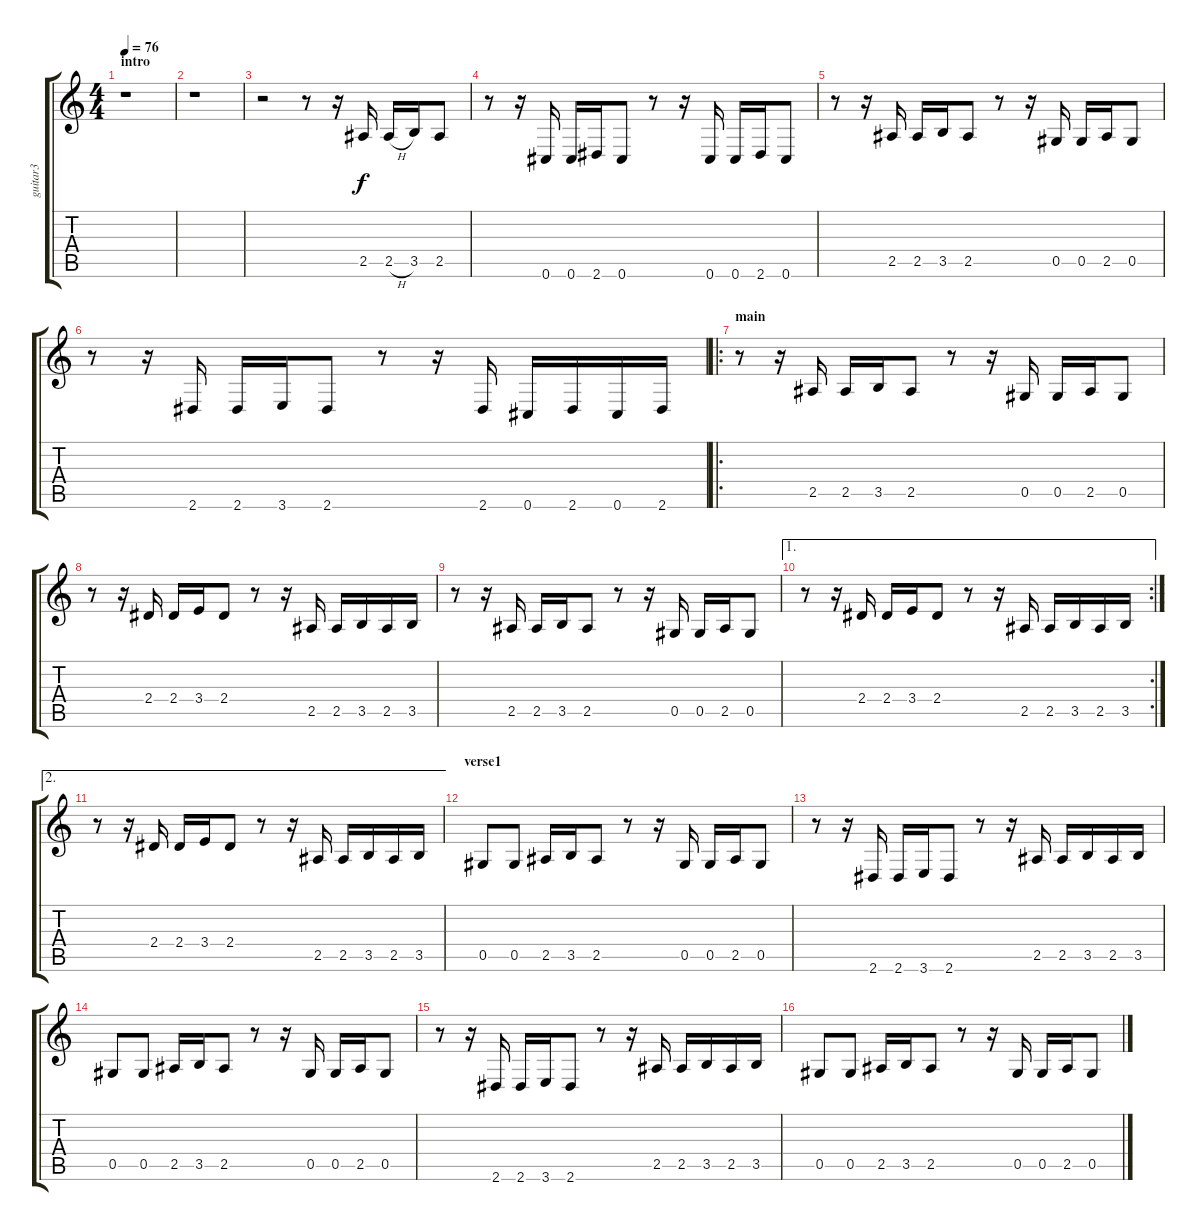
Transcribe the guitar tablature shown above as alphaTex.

\track ("guitar3" "guitar3") {instrument distortionguitar}
\staff {score tabs}
\tuning (Eb4 Bb3 Gb3 Db3 Ab2 Db2) {hide}
\ts (4 4)
\section ("" "intro")
\tempo 76
\clef g2
\ks c
r.1{dy f instrument distortionguitar} |
r.1 |
r.2 r.8 r.16 2.5.16 2.5{h}.16 3.5.16 2.5.8 |
r.8 r.16 0.6.16 0.6.16 2.6.16 0.6.8 r.8 r.16 0.6.16 0.6.16 2.6.16 0.6.8 |
r.8 r.16 2.5.16 2.5.16 3.5.16 2.5.8 r.8 r.16 0.5.16 0.5.16 2.5.16 0.5.8 |
r.8 r.16 2.6.16 2.6.16 3.6.16 2.6.8 r.8 r.16 2.6.16 0.6.16 2.6.16 0.6.16 2.6.16 |
\ro
\section ("" "main")
r.8 r.16 2.5.16 2.5.16 3.5.16 2.5.8 r.8 r.16 0.5.16 0.5.16 2.5.16 0.5.8 |
r.8 r.16 2.4.16 2.4.16 3.4.16 2.4.8 r.8 r.16 2.5.16 2.5.16 3.5.16 2.5.16 3.5.16 |
r.8 r.16 2.5.16 2.5.16 3.5.16 2.5.8 r.8 r.16 0.5.16 0.5.16 2.5.16 0.5.8 |
\ae 1
\rc 2
r.8 r.16 2.4.16 2.4.16 3.4.16 2.4.8 r.8 r.16 2.5.16 2.5.16 3.5.16 2.5.16 3.5.16 |
\ae 2
r.8 r.16 2.4.16 2.4.16 3.4.16 2.4.8 r.8 r.16 2.5.16 2.5.16 3.5.16 2.5.16 3.5.16 |
\section ("" "verse1")
0.5.8 0.5.8 2.5.16 3.5.16 2.5.8 r.8 r.16 0.5.16 0.5.16 2.5.16 0.5.8 |
r.8 r.16 2.6.16 2.6.16 3.6.16 2.6.8 r.8 r.16 2.5.16 2.5.16 3.5.16 2.5.16 3.5.16 |
0.5.8 0.5.8 2.5.16 3.5.16 2.5.8 r.8 r.16 0.5.16 0.5.16 2.5.16 0.5.8 |
r.8 r.16 2.6.16 2.6.16 3.6.16 2.6.8 r.8 r.16 2.5.16 2.5.16 3.5.16 2.5.16 3.5.16 |
0.5.8 0.5.8 2.5.16 3.5.16 2.5.8 r.8 r.16 0.5.16 0.5.16 2.5.16 0.5.8
